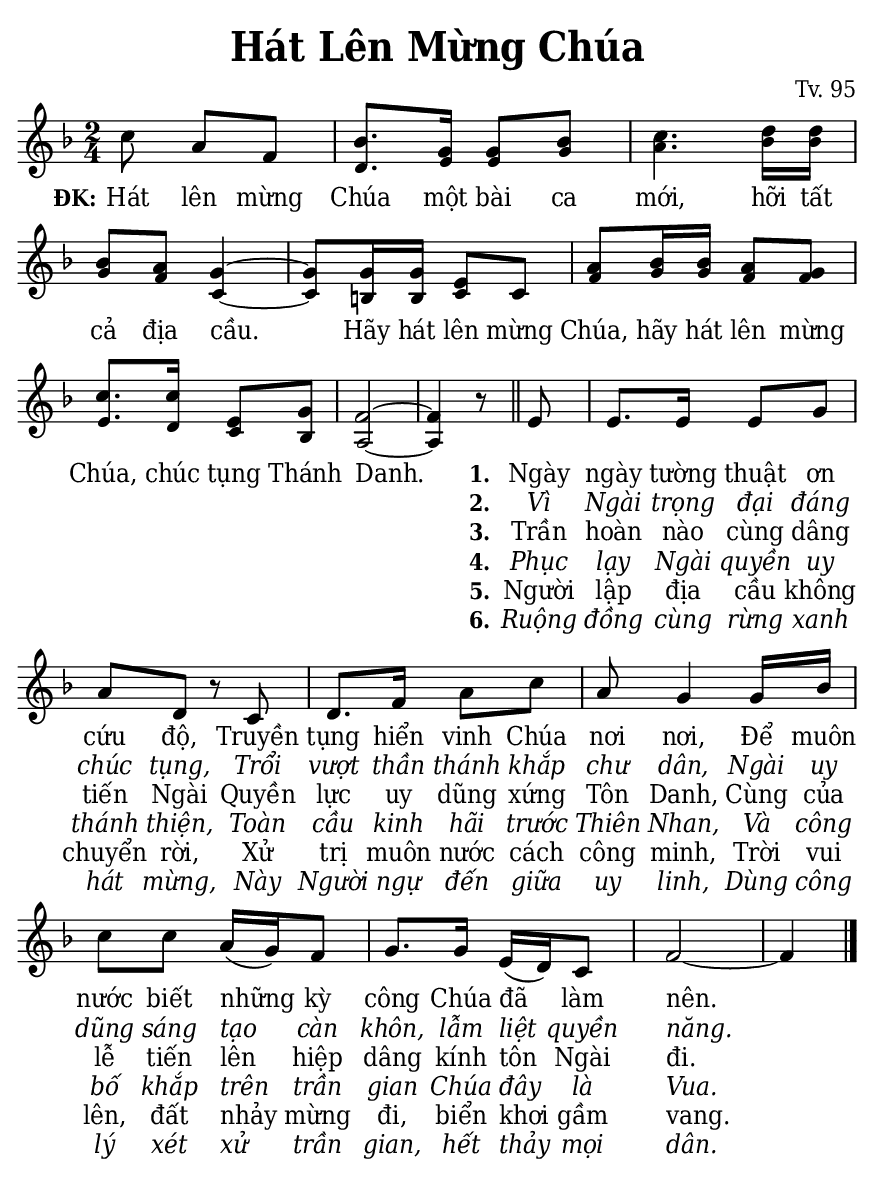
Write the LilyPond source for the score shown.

% Cài đặt chung\
\version "2.22.1"
\include "english.ly"

\header {
  title = \markup { \fontsize #1 "Hát Lên Mừng Chúa" }
  composer = "Tv. 95"
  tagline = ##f
}

% Nhạc phiên khúc
nhacPhienKhucSop = \relative c'' {
  \partial 4. c8 a f |
  bf8. g16 g8 bf |
  c4. d16 d |
  bf8 a g4 ~ |
  g8 g16 g e8 c |
  a'8 bf16 bf a8 g |
  c8. c16 e,8 g |
  f2 ~ |
  f4 r8 \bar "||"
  
  e |
  e8. e16 e8 g |
  a d, r c |
  d8. f16 a8 c |
  a g4 g16 bf |
  c8 c a16 (g) f8 |
  g8. g16 e (d) c8 |
  f2 ~ |
  f4 \bar "|."
}

nhacPhienKhucAlto = \relative c'' {
  c8 a f |
  d8. e16 e8 g |
  a4. bf16 bf |
  g8 f c4 ~ |
  c8 b!16 b c8 c |
  f g16 g f8 f |
  e8. d16 c8 bf |
  a2 ~ |
  a4 r8
}

% Lời phiên khúc
loiPhienKhucSop = \lyrics {
  \set stanza = "ĐK:"
  Hát lên mừng Chúa một bài ca mới,
  hỡi tất cả địa cầu.
  Hãy hát lên mừng Chúa,
  hãy hát lên mừng Chúa,
  chúc tụng Thánh Danh.
  <<
    {
      \set stanza = "1."
      Ngày ngày tường thuật ơn cứu độ,
      Truyền tụng hiển vinh Chúa nơi nơi,
      Để muôn nước biết những kỳ công Chúa đã làm nên.
    }
    \new Lyrics {
	    \set associatedVoice = "beSop"
	    \set stanza = "2."
      \override Lyrics.LyricText.font-shape = #'italic
	    Vì Ngài trọng đại đáng chúc tụng,
	    Trổi vượt thần thánh khắp chư dân,
	    Ngài uy dũng sáng tạo càn khôn,
	    lẫm liệt quyền năng.
    }
    \new Lyrics {
	    \set associatedVoice = "beSop"
	    \set stanza = "3."
	    Trần hoàn nào cùng dâng tiến Ngài
	    Quyền lực uy dũng xứng Tôn Danh,
	    Cùng của lễ tiến lên hiệp dâng kính tôn Ngài đi.
    }
    \new Lyrics {
	    \set associatedVoice = "beSop"
	    \set stanza = "4."
      \override Lyrics.LyricText.font-shape = #'italic
	    Phục lạy Ngài quyền uy thánh thiện,
	    Toàn cầu kinh hãi trước Thiên Nhan,
	    Và công bố khắp trên trần gian Chúa đây là Vua.
    }
    \new Lyrics {
	    \set associatedVoice = "beSop"
	    \set stanza = "5."
	    Người lập địa cầu không chuyển rời,
	    Xử trị muôn nước cách công minh,
	    Trời vui lên, đất nhảy mừng đi,
	    biển khơi gầm vang.
    }
    \new Lyrics {
	    \set associatedVoice = "beSop"
	    \set stanza = "6."
      \override Lyrics.LyricText.font-shape = #'italic
	    Ruộng đồng cùng rừng xanh hát mừng,
	    Này Người ngự đến giữa uy linh,
	    Dùng công lý xét xử trần gian,
	    hết thảy mọi dân.
    }
  >>
}

% Dàn trang
\paper {
  #(set-paper-size "a5")
  top-margin = 3\mm
  bottom-margin = 3\mm
  left-margin = 3\mm
  right-margin = 3\mm
  indent = #0
  #(define fonts
	 (make-pango-font-tree "Deja Vu Serif Condensed"
	 		       "Deja Vu Serif Condensed"
			       "Deja Vu Serif Condensed"
			       (/ 20 20)))
  print-page-number = ##f
  system-system-spacing = #'((basic-distance . 0.1) (padding . 1.5))
  page-count = #1
}

TongNhip = {
  \key f \major \time 2/4
  \set Timing.beamExceptions = #'()
  \set Timing.baseMoment = #(ly:make-moment 1/4)
}

% Đổi kích thước nốt cho bè phụ
notBePhu =
#(define-music-function (font-size music) (number? ly:music?)
   (for-some-music
     (lambda (m)
       (if (music-is-of-type? m 'rhythmic-event)
           (begin
             (set! (ly:music-property m 'tweaks)
                   (cons `(font-size . ,font-size)
                         (ly:music-property m 'tweaks)))
             #t)
           #f))
     music)
   music)

\score {
  \new ChoirStaff <<
    \new Staff \with {
        \consists "Merge_rests_engraver"
        printPartCombineTexts = ##f
      }
      <<
      \new Voice \TongNhip \partCombine 
        \nhacPhienKhucSop
        \notBePhu -1 { \nhacPhienKhucAlto }
      \new NullVoice = beSop \nhacPhienKhucSop
      \new Lyrics \lyricsto beSop \loiPhienKhucSop
      >>
  >>
  \layout {
    \override Lyrics.LyricSpace.minimum-distance = #0.7
    \override Score.BarNumber.break-visibility = ##(#f #f #f)
    \override Score.SpacingSpanner.uniform-stretching = ##t
  } 
}
